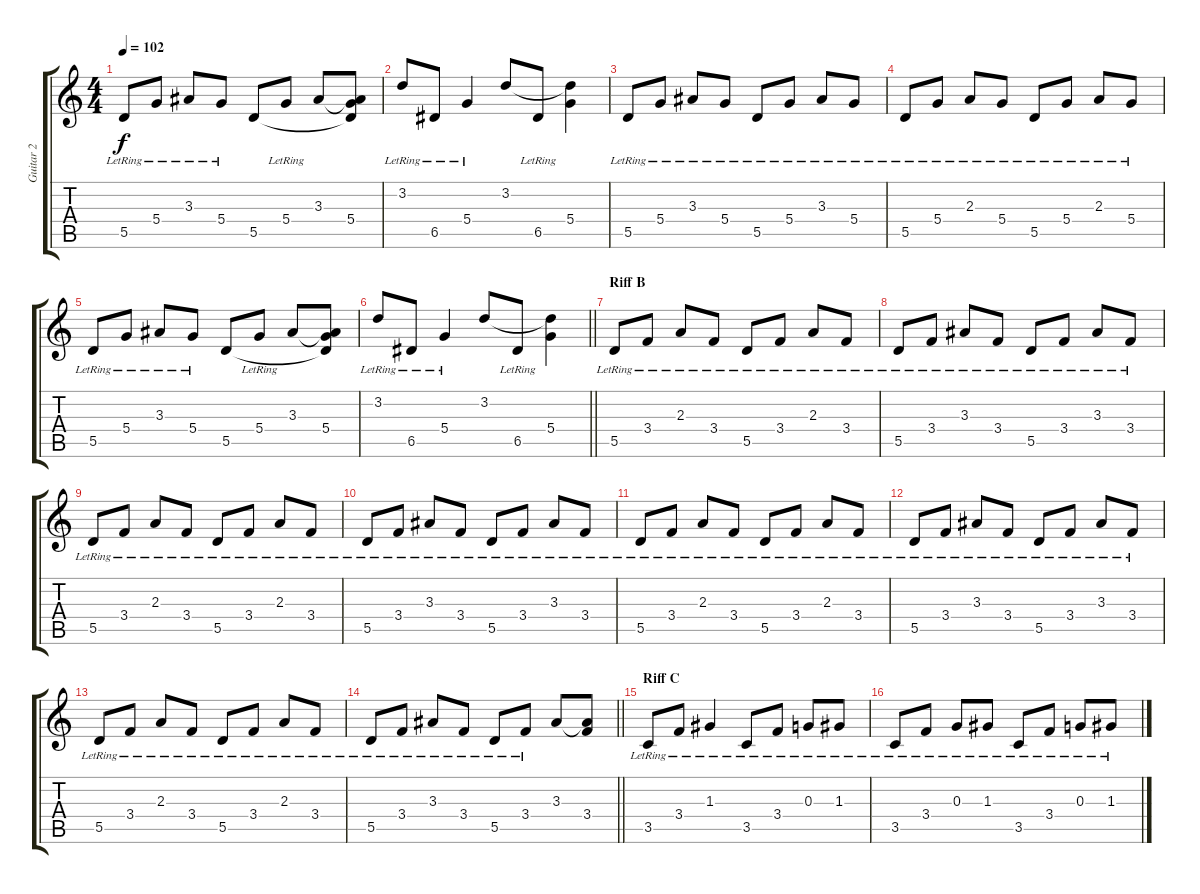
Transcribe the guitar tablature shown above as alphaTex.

\track ("Guitar 2" "Guitar 2") {instrument electricguitarjazz}
\staff {score tabs}
\tuning (E4 B3 G3 D3 A2 E2) {hide}
\ts (4 4)
\tempo 102
\clef g2
\ks c
5.5{lr}.8{dy f} 5.4{lr}.8 3.3{lr}.8 5.4{lr}.8 5.5.8 5.4{lr}.8 3.3.8 (3.3{t} 5.4 5.5{t}).8 |
3.2{lr}.8 6.5{lr}.8 5.4{lr}.4 3.2.8 6.5{lr}.8 (3.2{t} 5.4).4 |
5.5{lr}.8 5.4{lr}.8 3.3{lr}.8 5.4{lr}.8 5.5{lr}.8 5.4{lr}.8 3.3{lr}.8 5.4{lr}.8 |
5.5{lr}.8 5.4{lr}.8 2.3{lr}.8 5.4{lr}.8 5.5{lr}.8 5.4{lr}.8 2.3{lr}.8 5.4{lr}.8 |
5.5{lr}.8 5.4{lr}.8 3.3{lr}.8 5.4{lr}.8 5.5.8 5.4{lr}.8 3.3.8 (3.3{t} 5.4 5.5{t}).8 |
\barLineRight lightlight
3.2{lr}.8 6.5{lr}.8 5.4{lr}.4 3.2.8 6.5{lr}.8 (3.2{t} 5.4).4 |
\section ("" "Riff B")
5.5{lr}.8 3.4{lr}.8 2.3{lr}.8 3.4{lr}.8 5.5{lr}.8 3.4{lr}.8 2.3{lr}.8 3.4{lr}.8 |
5.5{lr}.8 3.4{lr}.8 3.3{lr}.8 3.4{lr}.8 5.5{lr}.8 3.4{lr}.8 3.3{lr}.8 3.4{lr}.8 |
5.5{lr}.8 3.4{lr}.8 2.3{lr}.8 3.4{lr}.8 5.5{lr}.8 3.4{lr}.8 2.3{lr}.8 3.4{lr}.8 |
5.5{lr}.8 3.4{lr}.8 3.3{lr}.8 3.4{lr}.8 5.5{lr}.8 3.4{lr}.8 3.3{lr}.8 3.4{lr}.8 |
5.5{lr}.8 3.4{lr}.8 2.3{lr}.8 3.4{lr}.8 5.5{lr}.8 3.4{lr}.8 2.3{lr}.8 3.4{lr}.8 |
5.5{lr}.8 3.4{lr}.8 3.3{lr}.8 3.4{lr}.8 5.5{lr}.8 3.4{lr}.8 3.3{lr}.8 3.4{lr}.8 |
5.5{lr}.8 3.4{lr}.8 2.3{lr}.8 3.4{lr}.8 5.5{lr}.8 3.4{lr}.8 2.3{lr}.8 3.4{lr}.8 |
\barLineRight lightlight
5.5{lr}.8 3.4{lr}.8 3.3{lr}.8 3.4{lr}.8 5.5{lr}.8 3.4{lr}.8 3.3.8 (3.3{t} 3.4).8 |
\section ("" "Riff C")
3.5{lr}.8 3.4{lr}.8 1.3{lr}.4 3.5{lr}.8 3.4{lr}.8 0.3{lr}.8 1.3{lr}.8 |
3.5{lr}.8 3.4{lr}.8 0.3{lr}.8 1.3{lr}.8 3.5{lr}.8 3.4{lr}.8 0.3{lr}.8 1.3{lr}.8
